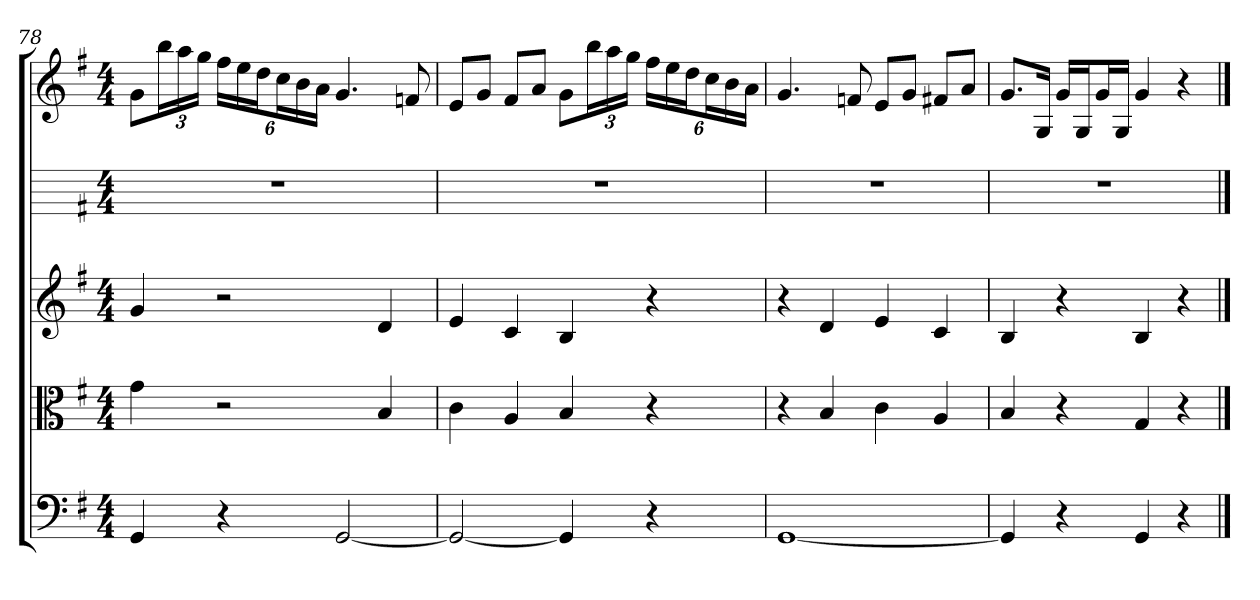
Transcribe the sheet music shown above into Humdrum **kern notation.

**kern	**kern	**kern	**kern	**kern
*part5	*part4	*part3	*part2	*part1
*staff5	*staff4	*staff3	*staff2	*staff1
*clefF4	*clefC3	*	*	*
*k[f#]	*k[f#]	*k[f#]	*k[f#]	*k[f#]
*G:	*G:	*G:	*G:	*G:
*M4/4	*M4/4	*M4/4	*M4/4	*M4/4
=78	=78	=78	=78	=78
4GG	4g	4g	1r	8gL
.	.	.	.	24bbL
.	.	.	.	24aa
.	.	.	.	24ggJJ
4r	2r	2r	.	24ff#LL
.	.	.	.	24ee
.	.	.	.	24ddJ
.	.	.	.	24ccL
.	.	.	.	24b
.	.	.	.	24aJJ
[2GG	.	.	.	4.g
.	4B	4d	.	.
.	.	.	.	8fn
=79	=79	=79	=79	=79
2GG_	4c	4e	1r	8eL
.	.	.	.	8gJ
.	4A	4c	.	8f#L
.	.	.	.	8aJ
4GG]	4B	4B	.	8gL
.	.	.	.	24bbL
.	.	.	.	24aa
.	.	.	.	24ggJJ
4r	4r	4r	.	24ff#LL
.	.	.	.	24ee
.	.	.	.	24ddJ
.	.	.	.	24ccL
.	.	.	.	24b
.	.	.	.	24aJJ
=80	=80	=80	=80	=80
[1GG	4r	4r	1r	4.g
.	4B	4d	.	.
.	.	.	.	8fn
.	4c	4e	.	8eL
.	.	.	.	8gJ
.	4A	4c	.	8f#XL
.	.	.	.	8aJ
=81	=81	=81	=81	=81
4GG]	4B	4B	1r	8.gL
.	.	.	.	16GJk
4r	4r	4r	.	16gLL
.	.	.	.	16GJ
.	.	.	.	16gL
.	.	.	.	16GJJ
4GG	4G	4B	.	4g
4r	4r	4r	.	4r
==	==	==	==	==
*-	*-	*-	*-	*-
